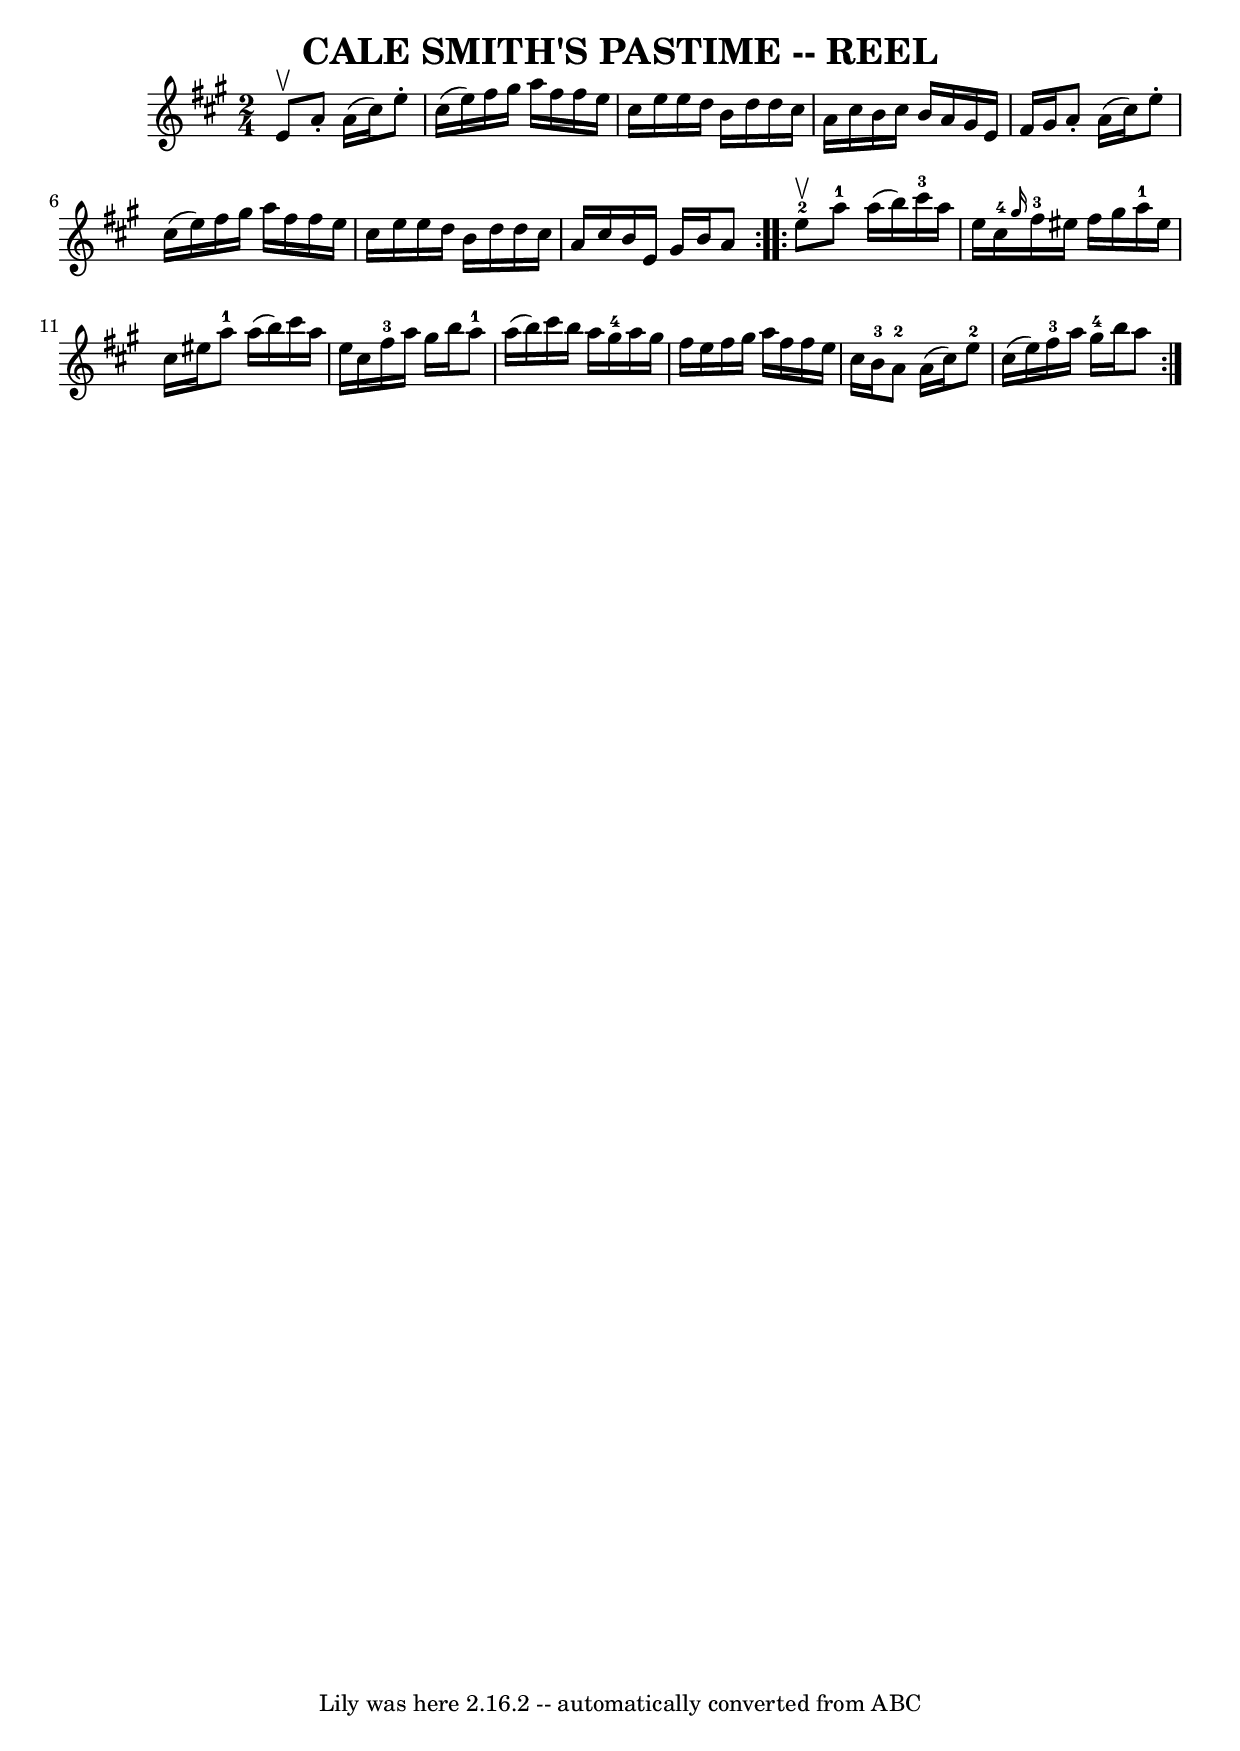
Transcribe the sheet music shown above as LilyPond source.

\version "2.16.2"
\include "Mammoth.ily"
\header {
  %% book = "Ryan's Mammoth Collection of Fiddle Tunes"
  crossRefNumber = "1"
  footnotes = ""
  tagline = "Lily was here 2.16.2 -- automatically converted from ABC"
  title = "CALE SMITH'S PASTIME -- REEL"

}
voicedefault =  {



  \repeat volta 2 {

    \time 2/4 
    \key a \major e'8^\upbow       |
    a'8 -. a'16 (
    cis''16) e''8 -. cis''16 (e''16)   |
    fis''16 gis''16   
    a''16 fis''16 fis''16 e''16 cis''16 e''16    |
    e''16   
    d''16 b'16 d''16 d''16 cis''16 a'16 cis''16    |
    
    b'16 cis''16 b'16 a'16 gis'16 e'16 fis'16 gis'16    
    |
    |
    a'8 -. a'16 (cis''16) e''8 -. cis''16 (
    e''16)   |
    fis''16 gis''16 a''16 fis''16 fis''16    
    e''16 cis''16 e''16    |
    e''16 d''16 b'16 d''16    
    d''16 cis''16 a'16 cis''16    |
    b'16 e'16 gis'16    
    b'16 a'8    
  }     
  \repeat volta 2 {
    e''8-2^\upbow       |
    
    a''8-1 a''16 (b''16) cis'''16-3 a''16 e''16 cis''16 
    -4   |
    \grace { gis''16  
	   } fis''16-3 eis''16 fis''16    
    gis''16 a''16-1 eis''16 cis''16 eis''16        |
    
    a''8-1 a''16 (b''16) cis'''16 a''16 e''16 cis''16    
    |
    fis''16-3 a''16 gis''16 b''16 a''8-1 a''16 (
    b''16)   |
    |
    cis'''16 b''16 a''16 gis''16-4 
    a''16 gis''16 fis''16 e''16    |
    fis''16 gis''16    
    a''16 fis''16 fis''16 e''16 cis''16 b'16-3       |
    
    a'8-2 a'16 (cis''16) e''8-2 cis''16 (e''16)   
    |
    fis''16-3 a''16 gis''16-4 b''16 a''8    
  }   

}

\score{
  <<

    \context Staff="default"
    {
      \voicedefault 
      
    }

  >>
  \layout {
    
  }
  \midi {
  }

}
